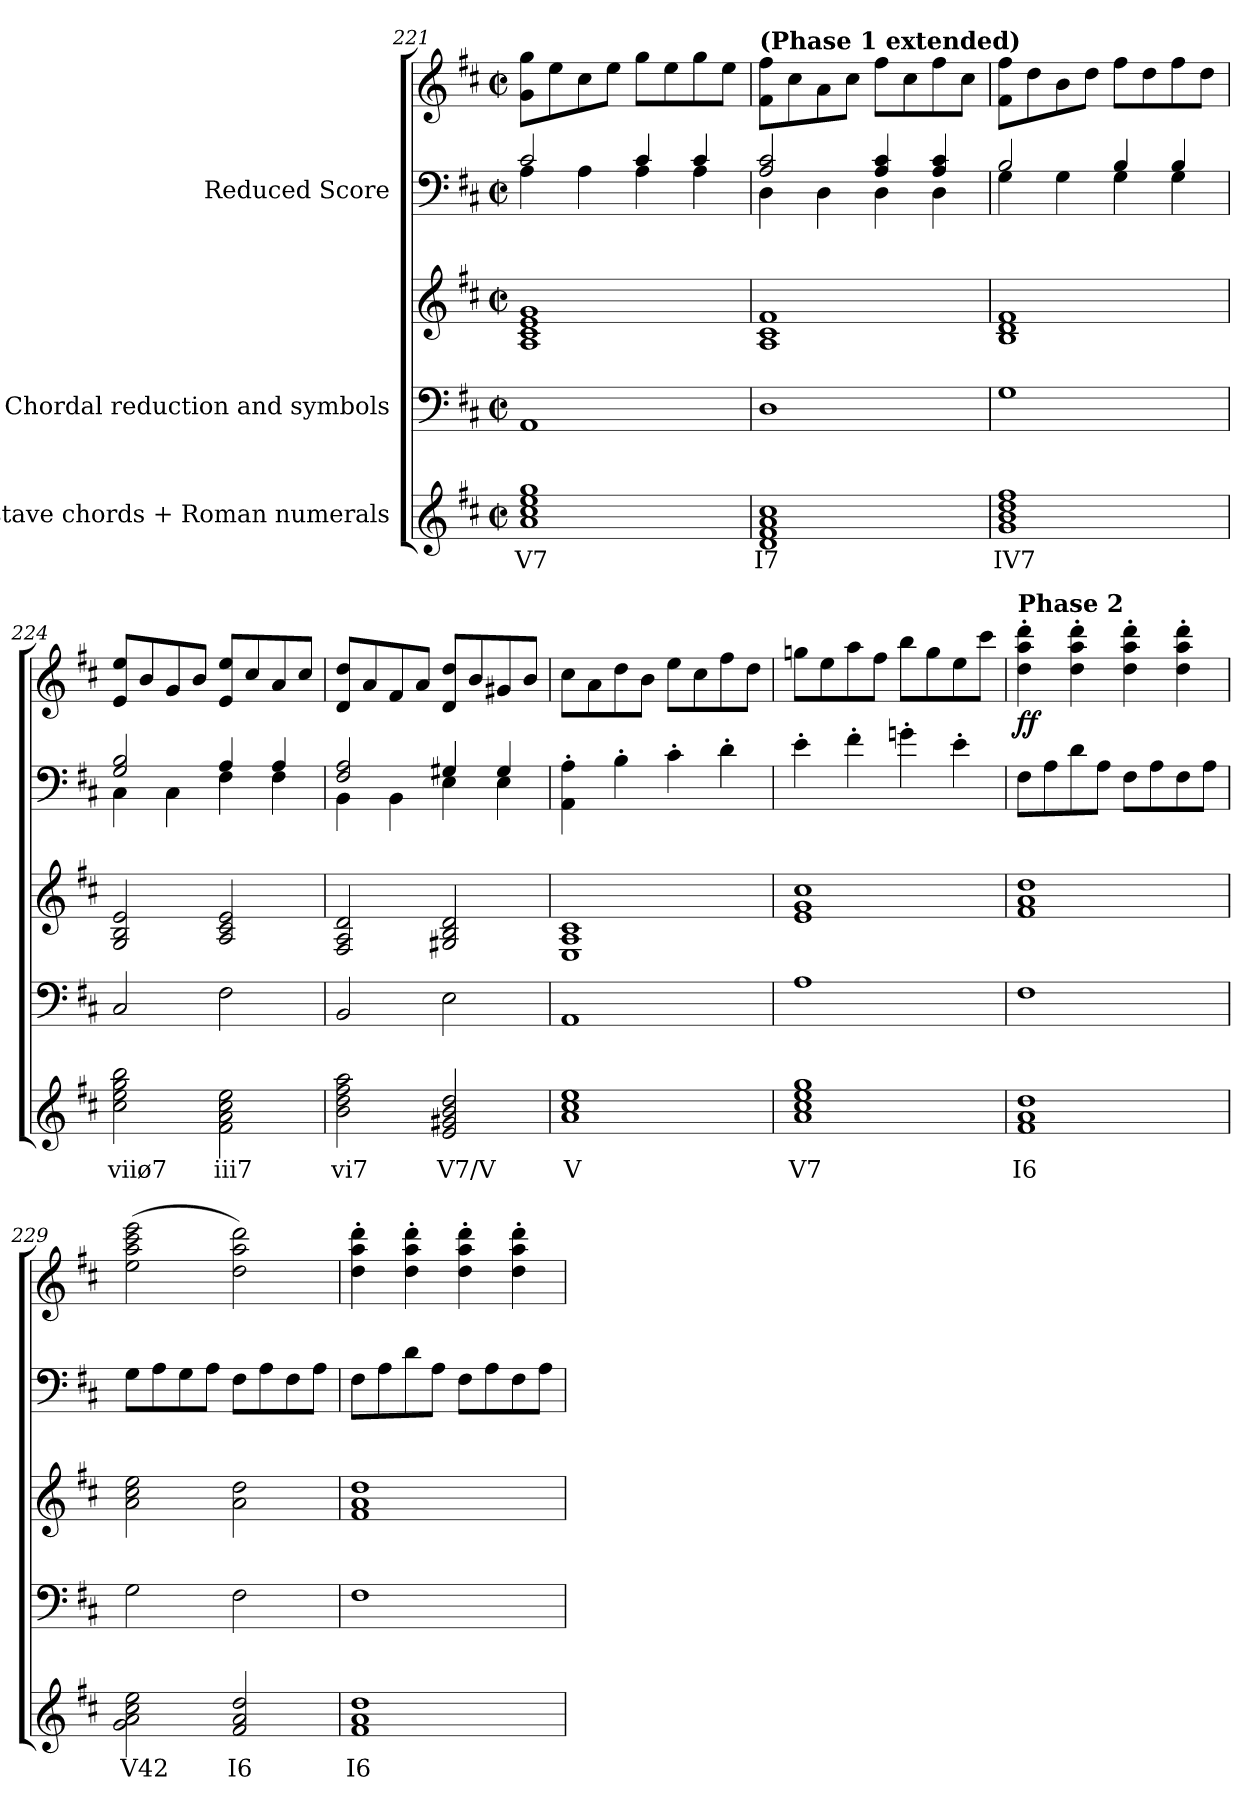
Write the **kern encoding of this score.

**kern	**text	**kern	**kern	**kern	**kern	**dynam
*part3	*part3	*part2	*part2	*part1	*part1	*part1
*staff5	*staff5	*staff4	*staff3	*staff2	*staff1	*staff1/2
*I"One-stave chords + Roman numerals	*	*I"Chordal reduction and symbols	*	*I"Reduced Score	*	*
*clefG2	*	*clefF4	*clefG2	*clefF4	*clefG2	*
*k[f#c#]	*	*k[f#c#]	*k[f#c#]	*k[f#c#]	*k[f#c#]	*
*	*	*D:	*D:	*D:	*D:	*
*M2/2	*	*M2/2	*M2/2	*M2/2	*M2/2	*
*met(c|)	*	*met(c|)	*met(c|)	*met(c|)	*met(c|)	*
=221	=221	=221	=221	=221	=221	=221
!	!LO:LY:b	!	!	!	!	!
*	*	*	*	*^	*	*
1a 1cc# 1ee 1gg	V7	1AA	1A 1c# 1e 1g	2c#/	4A\	8g\ 8gg\L	.
.	.	.	.	.	.	8ee\	.
.	.	.	.	.	4A\	8cc#\	.
.	.	.	.	.	.	8ee\J	.
.	.	.	.	4c#/	4A\	8gg\L	.
.	.	.	.	.	.	8ee\	.
.	.	.	.	4c#/	4A\	8gg\	.
.	.	.	.	.	.	8ee\J	.
=222	=222	=222	=222	=222	=222	=222	=222
!	!	!	!	!	!	!LO:TX:a:B:t=(Phase 1 extended)	!
!	!LO:LY:b	!	!	!	!	!	!
1d 1f# 1a 1cc#	I7	1D	1A 1c# 1f#	2A/ 2c#/	4D\	8f#\ 8ff#\L	.
.	.	.	.	.	.	8cc#\	.
.	.	.	.	.	4D\	8a\	.
.	.	.	.	.	.	8cc#\J	.
.	.	.	.	4A/ 4c#/	4D\	8ff#\L	.
.	.	.	.	.	.	8cc#\	.
.	.	.	.	4A/ 4c#/	4D\	8ff#\	.
.	.	.	.	.	.	8cc#\J	.
=223	=223	=223	=223	=223	=223	=223	=223
!	!LO:LY:b	!	!	!	!	!	!
1g 1b 1dd 1ff#	IV7	1G	1B 1d 1f#	2B/	4G\	8f#\ 8ff#\L	.
.	.	.	.	.	.	8dd\	.
.	.	.	.	.	4G\	8b\	.
.	.	.	.	.	.	8dd\J	.
.	.	.	.	4B/	4G\	8ff#\L	.
.	.	.	.	.	.	8dd\	.
.	.	.	.	4B/	4G\	8ff#\	.
.	.	.	.	.	.	8dd\J	.
!!LO:LB:g=z
=224	=224	=224	=224	=224	=224	=224	=224
!	!LO:LY:b	!	!	!	!	!	!
2cc#\ 2ee\ 2gg\ 2bb\	viiø7	2C#/	2G/ 2B/ 2e/	2G/ 2B/	4C#\	8e/ 8ee/L	.
.	.	.	.	.	.	8b/	.
.	.	.	.	.	4C#\	8g/	.
.	.	.	.	.	.	8b/J	.
!	!LO:LY:b	!	!	!	!	!	!
2f#\ 2a\ 2cc#\ 2ee\	iii7	2F#\	2A/ 2c#/ 2e/	4A/	4F#\	8e/ 8ee/L	.
.	.	.	.	.	.	8cc#/	.
.	.	.	.	4A/	4F#\	8a/	.
.	.	.	.	.	.	8cc#/J	.
=225	=225	=225	=225	=225	=225	=225	=225
!	!LO:LY:b	!	!	!	!	!	!
2b\ 2dd\ 2ff#\ 2aa\	vi7	2BB/	2F#/ 2A/ 2d/	2F#/ 2A/	4BB\	8d/ 8dd/L	.
.	.	.	.	.	.	8a/	.
.	.	.	.	.	4BB\	8f#/	.
.	.	.	.	.	.	8a/J	.
!	!LO:LY:b	!	!	!	!	!	!
2e/ 2g#X/ 2b/ 2dd/	V7/V	2E\	2G#X/ 2B/ 2d/	4G#X/	4E\	8d/ 8dd/L	.
.	.	.	.	.	.	8b/	.
.	.	.	.	4G#/	4E\	8g#X/	.
.	.	.	.	.	.	8b/J	.
*	*	*	*	*v	*v	*	*
=226	=226	=226	=226	=226	=226	=226
!	!LO:LY:b	!	!	!	!	!
1a 1cc# 1ee	V	1AA	1E 1A 1c#	4AA\' 4A\'	8cc#\L	.
.	.	.	.	.	8a\	.
.	.	.	.	4B'\	8dd\	.
.	.	.	.	.	8b\J	.
.	.	.	.	4c#'\	8ee\L	.
.	.	.	.	.	8cc#\	.
.	.	.	.	4d'\	8ff#\	.
.	.	.	.	.	8dd\J	.
=227	=227	=227	=227	=227	=227	=227
!	!LO:LY:b	!	!	!	!	!
1a 1cc# 1ee 1gg	V7	1A	1e 1g 1cc#	4e'\	8ggn\L	.
.	.	.	.	.	8ee\	.
.	.	.	.	4f#'\	8aa\	.
.	.	.	.	.	8ff#\J	.
.	.	.	.	4gn'\	8bb\L	.
.	.	.	.	.	8gg\	.
.	.	.	.	4e'\	8ee\	.
.	.	.	.	.	8ccc#\J	.
!!LO:PB:g=z
=228	=228	=228	=228	=228	=228	=228
!	!	!	!	!	!LO:TX:a:B:t=Phase 2	!
!	!LO:LY:b	!	!	!	!	!LO:DY:b
1f# 1a 1dd	I6	1F#	1f# 1a 1dd	8F#\L	4dd\' 4aa\' 4ddd\'	ff
.	.	.	.	8A\	.	.
.	.	.	.	8d\	4dd\' 4aa\' 4ddd\'	.
.	.	.	.	8A\J	.	.
.	.	.	.	8F#\L	4dd\' 4aa\' 4ddd\'	.
.	.	.	.	8A\	.	.
.	.	.	.	8F#\	4dd\' 4aa\' 4ddd\'	.
.	.	.	.	8A\J	.	.
=229	=229	=229	=229	=229	=229	=229
!	!LO:LY:b	!	!	!	!	!
2g\ 2a\ 2cc#\ 2ee\	V42	2G\	2a\ 2cc#\ 2ee\	8G\L	(>2ee\ 2aa\ 2ccc#\ 2eee\	.
.	.	.	.	8A\	.	.
.	.	.	.	8G\	.	.
.	.	.	.	8A\J	.	.
!	!LO:LY:b	!	!	!	!	!
2f#/ 2a/ 2dd/	I6	2F#\	2a\ 2dd\	8F#\L	2dd\ 2aa\ 2ddd\)	.
.	.	.	.	8A\	.	.
.	.	.	.	8F#\	.	.
.	.	.	.	8A\J	.	.
=230	=230	=230	=230	=230	=230	=230
!	!LO:LY:b	!	!	!	!	!
1f# 1a 1dd	I6	1F#	1f# 1a 1dd	8F#\L	4dd\' 4aa\' 4ddd\'	.
.	.	.	.	8A\	.	.
.	.	.	.	8d\	4dd\' 4aa\' 4ddd\'	.
.	.	.	.	8A\J	.	.
.	.	.	.	8F#\L	4dd\' 4aa\' 4ddd\'	.
.	.	.	.	8A\	.	.
.	.	.	.	8F#\	4dd\' 4aa\' 4ddd\'	.
.	.	.	.	8A\J	.	.
=	=	=	=	=	=	=
*-	*-	*-	*-	*-	*-	*-
